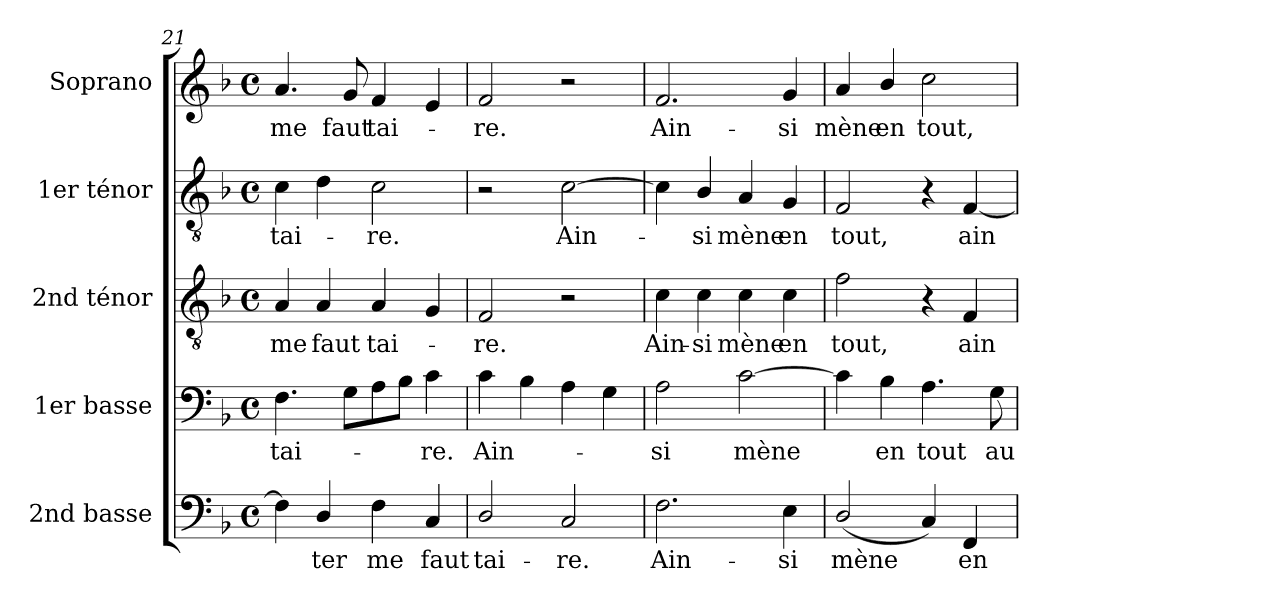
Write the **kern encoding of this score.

**kern	**text	**kern	**text	**kern	**text	**kern	**text	**kern	**text
*part5	*part5	*part4	*part4	*part3	*part3	*part2	*part2	*part1	*part1
*staff5	*staff5	*staff4	*staff4	*staff3	*staff3	*staff2	*staff2	*staff1	*staff1
*I"2nd basse	*	*I"1er basse	*	*I"2nd ténor	*	*I"1er ténor	*	*I"Soprano	*
*I'B.	*	*I'B.	*	*I'T.	*	*I'T.	*	*I'S.	*
!!LO:PB:g=z
*clefF4	*	*clefF4	*	*clefGv2	*	*clefGv2	*	*clefG2	*
*	*	*	*	*ITrd7c12	*	*ITrd7c12	*	*	*
*k[b-]	*	*k[b-]	*	*k[b-]	*	*k[b-]	*	*k[b-]	*
*F:	*	*F:	*	*F:	*	*F:	*	*F:	*
*M4/4	*	*M4/4	*	*M4/4	*	*M4/4	*	*M4/4	*
*met(c)	*	*met(c)	*	*met(c)	*	*met(c)	*	*met(c)	*
=21	=21	=21	=21	=21	=21	=21	=21	=21	=21
!	!	!	!LO:LY:b:color=#000000	!	!	!	!	!	!
!	!	!	!	!	!LO:LY:b:color=#000000	!	!	!	!
!	!	!	!	!	!	!	!LO:LY:b:color=#000000	!	!
!	!	!	!	!	!	!	!	!	!LO:LY:b:color=#000000
4Fi\]	.	4.Fi\	tai-	4AAi/	me	4Ci\	tai-	4.ai/	me
!	!LO:LY:b:color=#000000	!	!	!	!	!	!	!	!
!	!	!	!	!	!LO:LY:b:color=#000000	!	!	!	!
4Di/	-ter	.	.	4AAi/	faut	4Di\	.	.	.
!	!	!	!	!	!	!	!	!	!LO:LY:b:color=#000000
.	.	8Gi\L	.	.	.	.	.	8gi/	faut
!	!LO:LY:b:color=#000000	!	!	!	!	!	!	!	!
!	!	!	!	!	!LO:LY:b:color=#000000	!	!	!	!
!	!	!	!	!	!	!	!LO:LY:b:color=#000000	!	!
!	!	!	!	!	!	!	!	!	!LO:LY:b:color=#000000
4Fi\	me	8Ai\	.	4AAi/	tai-	2Ci\	-re.	4fi/	tai-
.	.	8B-i\J	.	.	.	.	.	.	.
!	!LO:LY:b:color=#000000	!	!	!	!	!	!	!	!
!	!	!	!LO:LY:b:color=#000000	!	!	!	!	!	!
4Ci/	faut	4ci\	-re.	4GGi/	.	.	.	4ei/	.
=22	=22	=22	=22	=22	=22	=22	=22	=22	=22
!	!LO:LY:b:color=#000000	!	!	!	!	!	!	!	!
!	!	!	!LO:LY:b:color=#000000	!	!	!	!	!	!
!	!	!	!	!	!LO:LY:b:color=#000000	!	!	!	!
!	!	!	!	!	!	!	!	!	!LO:LY:b:color=#000000
2Di/	tai-	4ci\	Ain-	2FFi/	-re.	2r	.	2fi/	-re.
.	.	4B-i\	.	.	.	.	.	.	.
!	!LO:LY:b:color=#000000	!	!	!	!	!	!	!	!
!	!	!	!	!	!	!	!LO:LY:b:color=#000000	!	!
2Ci/	-re.	4Ai\	.	2r	.	[2Ci\	Ain-	2r	.
.	.	4Gi\	.	.	.	.	.	.	.
=23	=23	=23	=23	=23	=23	=23	=23	=23	=23
!	!LO:LY:b:color=#000000	!	!	!	!	!	!	!	!
!	!	!	!LO:LY:b:color=#000000	!	!	!	!	!	!
!	!	!	!	!	!LO:LY:b:color=#000000	!	!	!	!
!	!	!	!	!	!	!	!	!	!LO:LY:b:color=#000000
2.Fi\	Ain-	2Ai\	-si	4Ci\	Ain-	4Ci\]	.	2.fi/	Ain-
!	!	!	!	!	!LO:LY:b:color=#000000	!	!	!	!
!	!	!	!	!	!	!	!LO:LY:b:color=#000000	!	!
.	.	.	.	4Ci\	-si	4BB-i/	-si	.	.
!	!	!	!LO:LY:b:color=#000000	!	!	!	!	!	!
!	!	!	!	!	!LO:LY:b:color=#000000	!	!	!	!
!	!	!	!	!	!	!	!LO:LY:b:color=#000000	!	!
.	.	[2ci\	mène	4Ci\	mène	4AAi/	mène	.	.
!	!LO:LY:b:color=#000000	!	!	!	!	!	!	!	!
!	!	!	!	!	!LO:LY:b:color=#000000	!	!	!	!
!	!	!	!	!	!	!	!LO:LY:b:color=#000000	!	!
!	!	!	!	!	!	!	!	!	!LO:LY:b:color=#000000
4Ei\	-si	.	.	4Ci\	en	4GGi/	en	4gi/	-si
=24	=24	=24	=24	=24	=24	=24	=24	=24	=24
!	!LO:LY:b:color=#000000	!	!	!	!	!	!	!	!
!	!	!	!	!	!LO:LY:b:color=#000000	!	!	!	!
!	!	!	!	!	!	!	!LO:LY:b:color=#000000	!	!
!	!	!	!	!	!	!	!	!	!LO:LY:b:color=#000000
(2Di/	mène	4ci\]	.	2Fi\	tout,	2FFi/	tout,	4ai/	mène
!	!	!	!LO:LY:b:color=#000000	!	!	!	!	!	!
!	!	!	!	!	!	!	!	!	!LO:LY:b:color=#000000
.	.	4B-i\	en	.	.	.	.	4b-i/	en
!	!	!	!LO:LY:b:color=#000000	!	!	!	!	!	!
!	!	!	!	!	!	!	!	!	!LO:LY:b:color=#000000
4Ci/)	.	4.Ai\	tout	4r	.	4r	.	2cci\	tout,
!	!LO:LY:b:color=#000000	!	!	!	!	!	!	!	!
!	!	!	!	!	!LO:LY:b:color=#000000	!	!	!	!
!	!	!	!	!	!	!	!LO:LY:b:color=#000000	!	!
4FFi/	en	.	.	4FFi/	ain-	[4FFi/	ain-	.	.
!	!	!	!LO:LY:b:color=#000000	!	!	!	!	!	!
.	.	8Gi\	au	.	.	.	.	.	.
=	=	=	=	=	=	=	=	=	=
*-	*-	*-	*-	*-	*-	*-	*-	*-	*-
